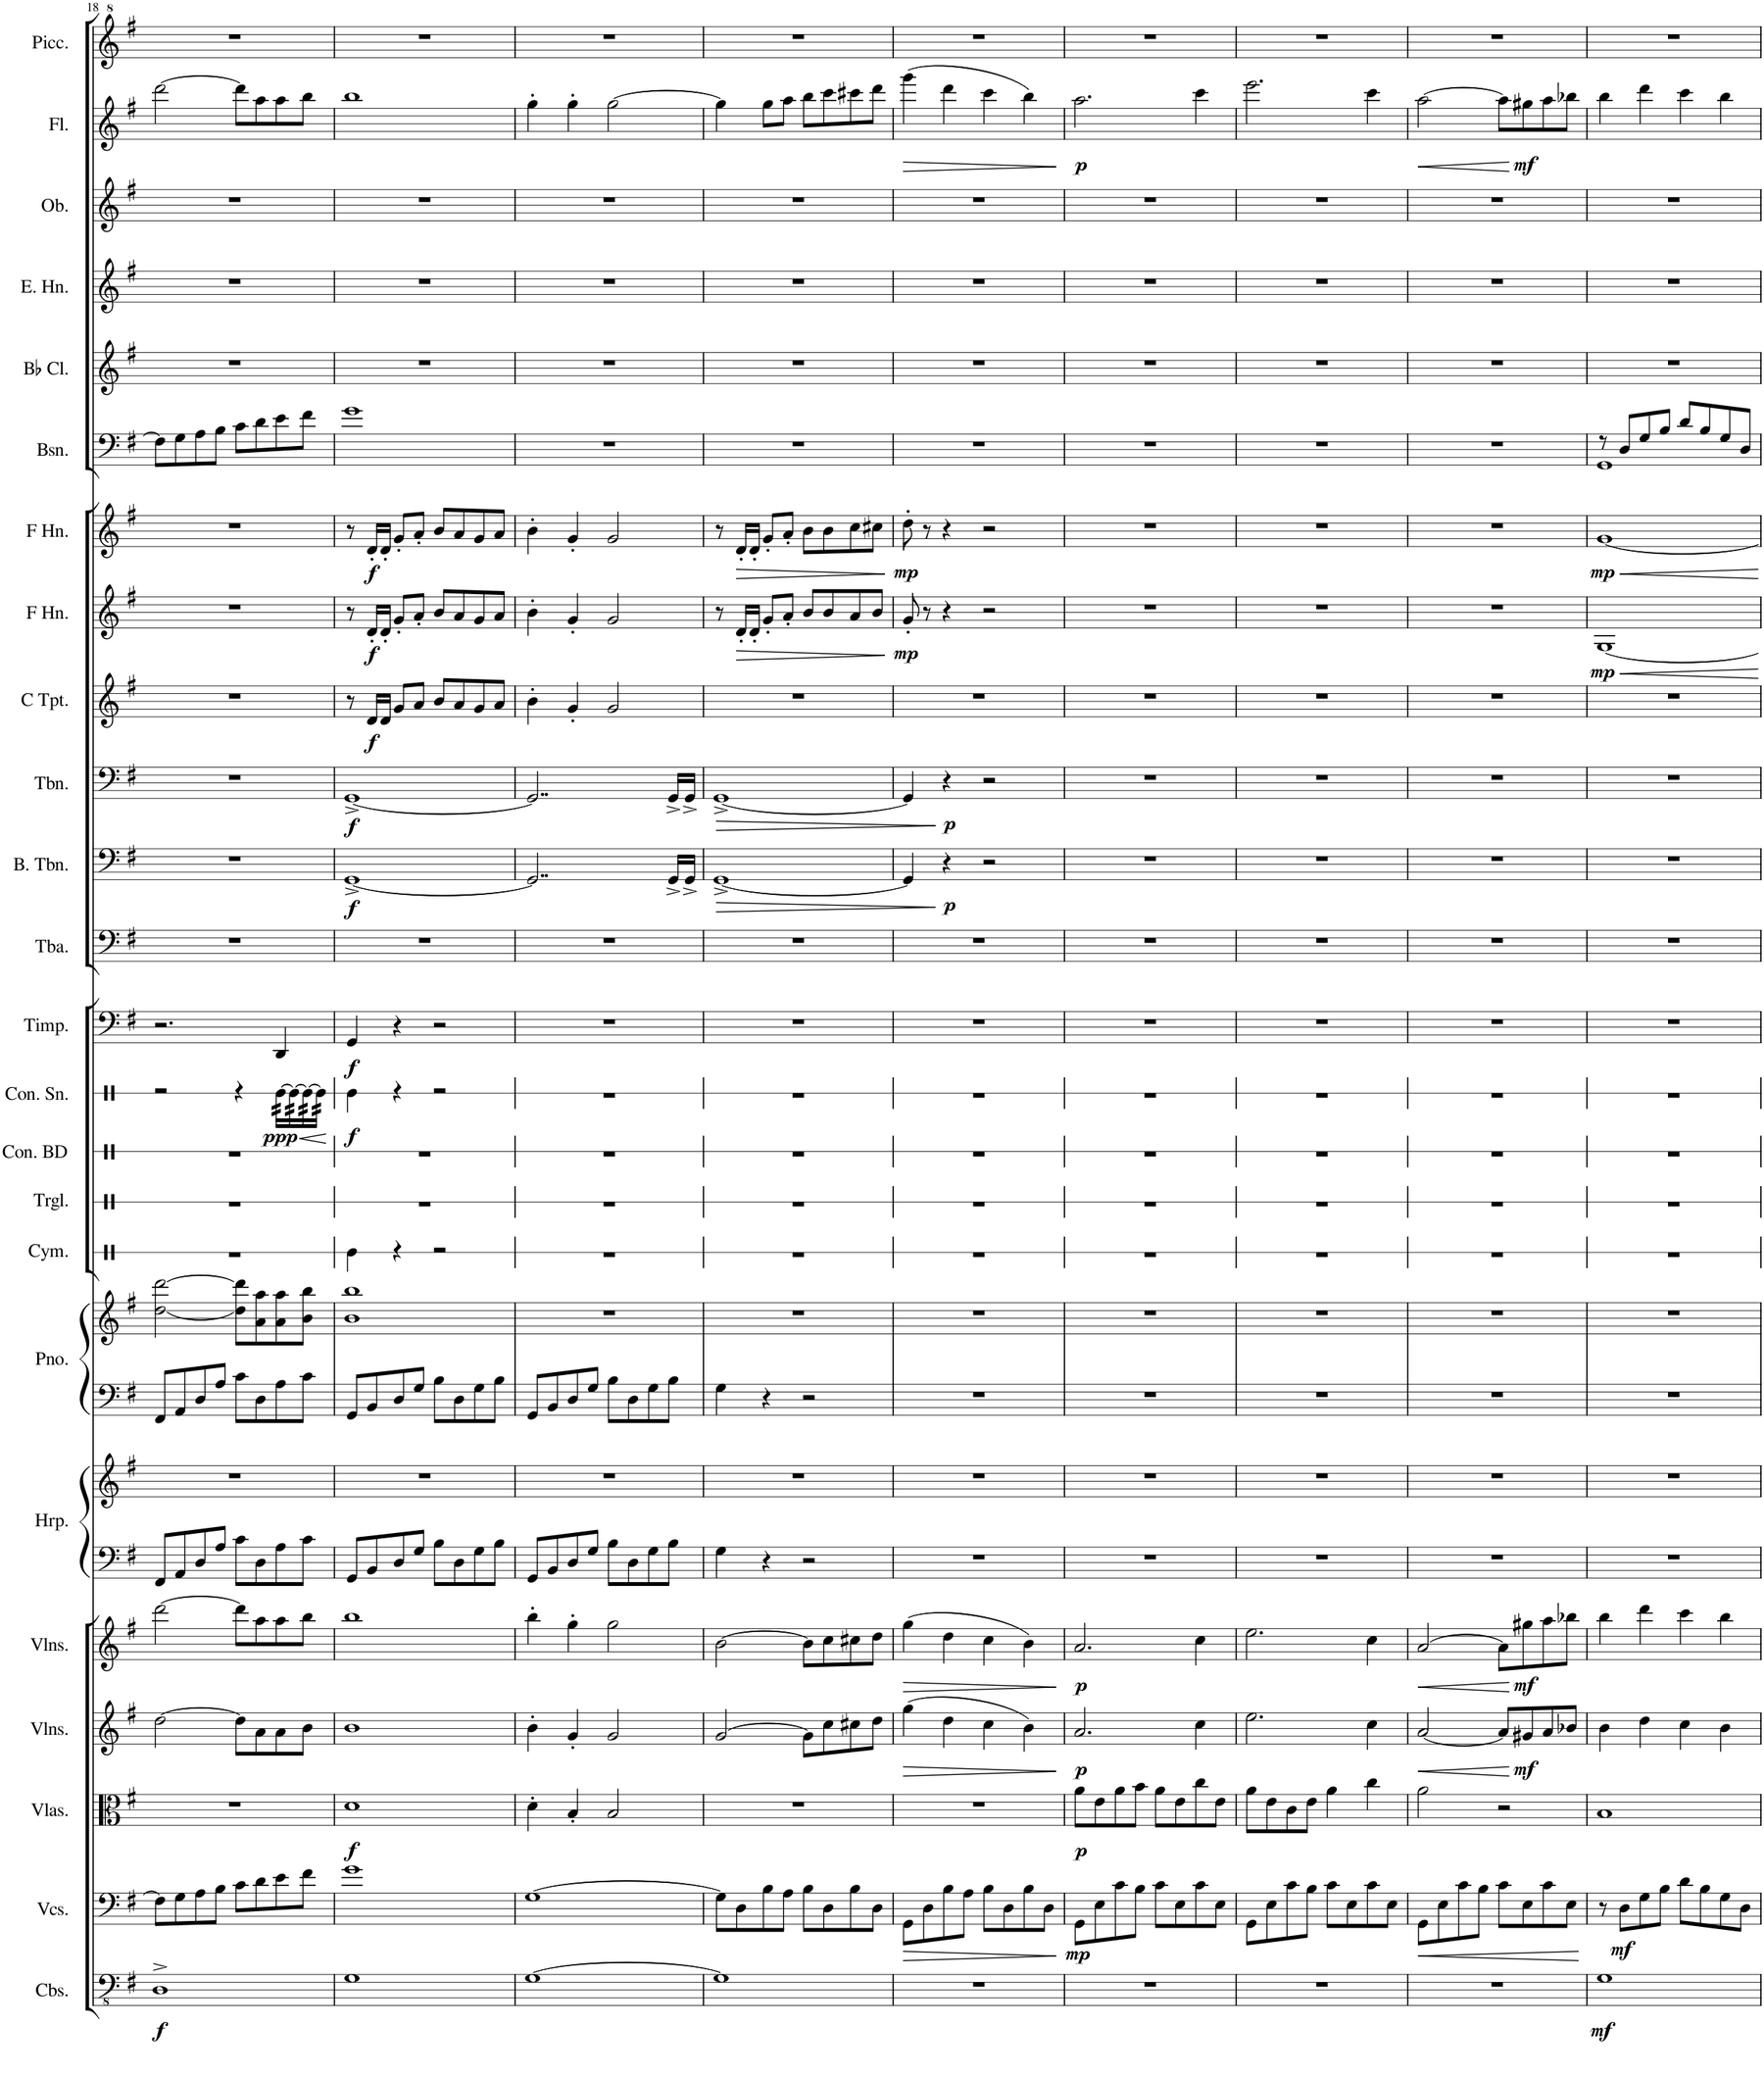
**kern	**dynam	**kern	**dynam	**kern	**dynam	**kern	**dynam	**kern	**dynam	**kern	**kern	**kern	**kern	**kern	**kern	**kern	**kern	**dynam	**kern	**dynam	**kern	**kern	**dynam	**kern	**dynam	**kern	**dynam	**kern	**dynam	**kern	**dynam	**kern	**kern	**kern	**kern	**kern	**dynam	**kern
*part24	*part24	*part23	*part23	*part22	*part22	*part21	*part21	*part20	*part20	*part19	*part19	*part18	*part18	*part17	*part16	*part15	*part14	*part14	*part13	*part13	*part12	*part11	*part11	*part10	*part10	*part9	*part9	*part8	*part8	*part7	*part7	*part6	*part5	*part4	*part3	*part2	*part2	*part1
*staff26	*staff26	*staff25	*staff25	*staff24	*staff24	*staff23	*staff23	*staff22	*staff22	*staff21	*staff20	*staff19	*staff18	*staff17	*staff16	*staff15	*staff14	*staff14	*staff13	*staff13	*staff12	*staff11	*staff11	*staff10	*staff10	*staff9	*staff9	*staff8	*staff8	*staff7	*staff7	*staff6	*staff5	*staff4	*staff3	*staff2	*staff2	*staff1
*I"Contrabasses	*	*I"Violoncellos	*	*I"Violas	*	*I"Violins	*	*I"Violins	*	*I"Harp	*	*I"Piano	*	*I"Cymbal	*I"Triangle	*I"Concert Bass Drum	*I"Concert Snare Drum	*	*I"Timpani	*	*I"Tuba	*I"Bass Trombone	*	*I"Trombone	*	*I"C Trumpet	*	*I"Horn in F	*	*I"Horn in F	*	*I"Bassoon	*I"Bb Clarinet	*I"English Horn	*I"Oboe	*I"Flute	*	*I"Piccolo
*I'Cbs.	*	*I'Vcs.	*	*I'Vlas.	*	*I'Vlns.	*	*I'Vlns.	*	*I'Hrp.	*	*I'Pno.	*	*I'Cym.	*I'Trgl.	*I'Con. BD	*I'Con. Sn.	*	*I'Timp.	*	*I'Tba.	*I'B. Tbn.	*	*I'Tbn.	*	*I'C Tpt.	*	*	*	*	*	*I'Bsn.	*I'Bb Cl.	*I'E. Hn.	*I'Ob.	*I'Fl.	*	*I'Picc.
!!LO:PB:g=z
*clefFv4	*	*clefF4	*	*clefC3	*	*clefG2	*	*clefG2	*	*clefF4	*clefG2	*clefF4	*clefG2	*clefX	*clefX	*clefX	*clefX	*	*clefF4	*	*clefF4	*clefF4	*	*clefF4	*	*clefG2	*	*clefG2	*	*clefG2	*	*clefF4	*clefG2	*clefG2	*clefG2	*clefG2	*	*clefG^2
*	*	*	*	*	*	*	*	*	*	*	*	*	*	*	*	*	*	*	*	*	*	*	*	*	*	*	*	*ITrd4c7	*	*ITrd4c7	*	*	*ITrd1c2	*	*	*	*	*ITrd-7c-12
*k[f#]	*	*k[f#]	*	*k[f#]	*	*k[f#]	*	*k[f#]	*	*k[f#]	*k[f#]	*k[f#]	*k[f#]	*k[]	*k[]	*k[]	*k[]	*	*k[f#]	*	*k[f#]	*k[f#]	*	*k[f#]	*	*k[f#]	*	*k[f#]	*	*k[f#]	*	*k[f#]	*k[f#]	*k[f#]	*k[f#]	*k[f#]	*	*k[f#]
*M4/4	*	*M4/4	*	*M4/4	*	*M4/4	*	*M4/4	*	*M4/4	*M4/4	*M4/4	*M4/4	*M4/4	*M4/4	*M4/4	*M4/4	*	*M4/4	*	*M4/4	*M4/4	*	*M4/4	*	*M4/4	*	*M4/4	*	*M4/4	*	*M4/4	*M4/4	*M4/4	*M4/4	*M4/4	*	*M4/4
=18	=18	=18	=18	=18	=18	=18	=18	=18	=18	=18	=18	=18	=18	=18	=18	=18	=18	=18	=18	=18	=18	=18	=18	=18	=18	=18	=18	=18	=18	=18	=18	=18	=18	=18	=18	=18	=18	=18
!	!LO:DY:b	!	!	!	!	!	!	!	!	!	!	!	!	!	!	!	!	!	!	!	!	!	!	!	!	!	!	!	!	!	!	!	!	!	!	!	!	!
1DD^	f	8F#\L]	.	1r	.	[2dd\	.	[2ddd\	.	8FF#/L	1r	8FF#/L	[2dd\ [2ddd\	1r	1r	1r	2r	.	2.r	.	1r	1r	.	1r	.	1r	.	1r	.	1r	.	8F#\L]	1r	1r	1r	[2ddd\	.	1r
.	.	8G\	.	.	.	.	.	.	.	8AA/	.	8AA/	.	.	.	.	.	.	.	.	.	.	.	.	.	.	.	.	.	.	.	8G\	.	.	.	.	.	.
.	.	8A\	.	.	.	.	.	.	.	8D/	.	8D/	.	.	.	.	.	.	.	.	.	.	.	.	.	.	.	.	.	.	.	8A\	.	.	.	.	.	.
.	.	8B\J	.	.	.	.	.	.	.	8A/J	.	8A/J	.	.	.	.	.	.	.	.	.	.	.	.	.	.	.	.	.	.	.	8B\J	.	.	.	.	.	.
.	.	8c\L	.	.	.	8dd\L]	.	8ddd\L]	.	8c\L	.	8c\L	8dd\] 8ddd\]L	.	.	.	4r	.	.	.	.	.	.	.	.	.	.	.	.	.	.	8c\L	.	.	.	8ddd\L]	.	.
.	.	8d\	.	.	.	8a\	.	8aa\	.	8D\	.	8D\	8a\ 8aa\	.	.	.	.	.	.	.	.	.	.	.	.	.	.	.	.	.	.	8d\	.	.	.	8aa\	.	.
!	!	!	!	!	!	!	!	!	!	!	!	!	!	!	!	!	!	!LO:HP:b	!	!	!	!	!	!	!	!	!	!	!	!	!	!	!	!	!	!	!	!
!	!	!	!	!	!	!	!	!	!	!	!	!	!	!	!	!	!	!LO:DY:n=1:b	!	!	!	!	!	!	!	!	!	!	!	!	!	!	!	!	!	!	!	!
*	*	*	*	*	*	*	*	*	*	*	*	*	*	*	*	*	*tremolo	*	*	*	*	*	*	*	*	*	*	*	*	*	*	*	*	*	*	*	*	*
.	.	8e\	.	.	.	8a\	.	8aa\	.	8A\	.	8A\	8a\ 8aa\	.	.	.	[64Re\LLLL	< ppp	4DD/	.	.	.	.	.	.	.	.	.	.	.	.	8e\	.	.	.	8aa\	.	.
.	.	.	.	.	.	.	.	.	.	.	.	.	.	.	.	.	64Re\	.	.	.	.	.	.	.	.	.	.	.	.	.	.	.	.	.	.	.	.	.
.	.	.	.	.	.	.	.	.	.	.	.	.	.	.	.	.	64Re\	.	.	.	.	.	.	.	.	.	.	.	.	.	.	.	.	.	.	.	.	.
.	.	.	.	.	.	.	.	.	.	.	.	.	.	.	.	.	64Re\	.	.	.	.	.	.	.	.	.	.	.	.	.	.	.	.	.	.	.	.	.
.	.	.	.	.	.	.	.	.	.	.	.	.	.	.	.	.	64Re\	.	.	.	.	.	.	.	.	.	.	.	.	.	.	.	.	.	.	.	.	.
.	.	.	.	.	.	.	.	.	.	.	.	.	.	.	.	.	64Re\	.	.	.	.	.	.	.	.	.	.	.	.	.	.	.	.	.	.	.	.	.
.	.	.	.	.	.	.	.	.	.	.	.	.	.	.	.	.	64Re\	.	.	.	.	.	.	.	.	.	.	.	.	.	.	.	.	.	.	.	.	.
.	.	.	.	.	.	.	.	.	.	.	.	.	.	.	.	.	64Re\	.	.	.	.	.	.	.	.	.	.	.	.	.	.	.	.	.	.	.	.	.
.	.	8f#\J	.	.	.	8b\J	.	8bb\J	.	8c\J	.	8c\J	8b\ 8bb\J	.	.	.	64Re\	.	.	.	.	.	.	.	.	.	.	.	.	.	.	8f#\J	.	.	.	8bb\J	.	.
.	.	.	.	.	.	.	.	.	.	.	.	.	.	.	.	.	64Re\	.	.	.	.	.	.	.	.	.	.	.	.	.	.	.	.	.	.	.	.	.
.	.	.	.	.	.	.	.	.	.	.	.	.	.	.	.	.	64Re\	.	.	.	.	.	.	.	.	.	.	.	.	.	.	.	.	.	.	.	.	.
.	.	.	.	.	.	.	.	.	.	.	.	.	.	.	.	.	64Re\	.	.	.	.	.	.	.	.	.	.	.	.	.	.	.	.	.	.	.	.	.
.	.	.	.	.	.	.	.	.	.	.	.	.	.	.	.	.	64Re\]	.	.	.	.	.	.	.	.	.	.	.	.	.	.	.	.	.	.	.	.	.
.	.	.	.	.	.	.	.	.	.	.	.	.	.	.	.	.	64Re\	.	.	.	.	.	.	.	.	.	.	.	.	.	.	.	.	.	.	.	.	.
.	.	.	.	.	.	.	.	.	.	.	.	.	.	.	.	.	64Re\	.	.	.	.	.	.	.	.	.	.	.	.	.	.	.	.	.	.	.	.	.
.	.	.	.	.	.	.	.	.	.	.	.	.	.	.	.	.	64Re\JJJJ	.	.	.	.	.	.	.	.	.	.	.	.	.	.	.	.	.	.	.	.	.
*	*	*	*	*	*	*	*	*	*	*	*	*	*	*	*	*	*Xtremolo	*	*	*	*	*	*	*	*	*	*	*	*	*	*	*	*	*	*	*	*	*
.	.	.	.	.	.	.	.	.	.	.	.	.	.	.	.	.	.	[	.	.	.	.	.	.	.	.	.	.	.	.	.	.	.	.	.	.	.	.
=19	=19	=19	=19	=19	=19	=19	=19	=19	=19	=19	=19	=19	=19	=19	=19	=19	=19	=19	=19	=19	=19	=19	=19	=19	=19	=19	=19	=19	=19	=19	=19	=19	=19	=19	=19	=19	=19	=19
!	!	!	!	!	!LO:DY:b	!	!	!	!	!	!	!	!	!	!	!	!	!LO:DY:b	!	!LO:DY:b	!	!	!LO:DY:b	!	!LO:DY:b	!	!	!	!	!	!	!	!	!	!	!	!	!
1GG	.	1g	.	1d	f	1b	.	1bb	.	8GG/L	1r	8GG/L	1b 1bb	4Re\	1r	1r	4Re\	f	4GG/	f	1r	[1GG^	f	[1GG^	f	8r	.	8r	.	8r	.	1g	1r	1r	1r	1bb	.	1r
!	!	!	!	!	!	!	!	!	!	!	!	!	!	!	!	!	!	!	!	!	!	!	!	!	!	!	!LO:DY:b	!	!LO:DY:b	!	!LO:DY:b	!	!	!	!	!	!	!
.	.	.	.	.	.	.	.	.	.	8BB/	.	8BB/	.	.	.	.	.	.	.	.	.	.	.	.	.	16d/LL	f	16d'/LL	f	16d'/LL	f	.	.	.	.	.	.	.
.	.	.	.	.	.	.	.	.	.	.	.	.	.	.	.	.	.	.	.	.	.	.	.	.	.	16d/JJ	.	16d'/JJ	.	16d'/JJ	.	.	.	.	.	.	.	.
.	.	.	.	.	.	.	.	.	.	8D/	.	8D/	.	4r	.	.	4r	.	4r	.	.	.	.	.	.	8g/L	.	8g'/L	.	8g'/L	.	.	.	.	.	.	.	.
.	.	.	.	.	.	.	.	.	.	8G/J	.	8G/J	.	.	.	.	.	.	.	.	.	.	.	.	.	8a/J	.	8a'/J	.	8a'/J	.	.	.	.	.	.	.	.
.	.	.	.	.	.	.	.	.	.	8B\L	.	8B\L	.	2r	.	.	2r	.	2r	.	.	.	.	.	.	8b/L	.	8b/L	.	8b/L	.	.	.	.	.	.	.	.
.	.	.	.	.	.	.	.	.	.	8D\	.	8D\	.	.	.	.	.	.	.	.	.	.	.	.	.	8a/	.	8a/	.	8a/	.	.	.	.	.	.	.	.
.	.	.	.	.	.	.	.	.	.	8G\	.	8G\	.	.	.	.	.	.	.	.	.	.	.	.	.	8g/	.	8g/	.	8g/	.	.	.	.	.	.	.	.
.	.	.	.	.	.	.	.	.	.	8B\J	.	8B\J	.	.	.	.	.	.	.	.	.	.	.	.	.	8a/J	.	8a/J	.	8a/J	.	.	.	.	.	.	.	.
=20	=20	=20	=20	=20	=20	=20	=20	=20	=20	=20	=20	=20	=20	=20	=20	=20	=20	=20	=20	=20	=20	=20	=20	=20	=20	=20	=20	=20	=20	=20	=20	=20	=20	=20	=20	=20	=20	=20
[1GG	.	[1G	.	4d'\	.	4b'\	.	4bb'\	.	8GG/L	1r	8GG/L	1r	1r	1r	1r	1r	.	1r	.	1r	2..GG/]	.	2..GG/]	.	4b'\	.	4b'\	.	4b'\	.	1r	1r	1r	1r	4gg'\	.	1r
.	.	.	.	.	.	.	.	.	.	8BB/	.	8BB/	.	.	.	.	.	.	.	.	.	.	.	.	.	.	.	.	.	.	.	.	.	.	.	.	.	.
.	.	.	.	4B'/	.	4g'/	.	4gg'\	.	8D/	.	8D/	.	.	.	.	.	.	.	.	.	.	.	.	.	4g'/	.	4g'/	.	4g'/	.	.	.	.	.	4gg'\	.	.
.	.	.	.	.	.	.	.	.	.	8G/J	.	8G/J	.	.	.	.	.	.	.	.	.	.	.	.	.	.	.	.	.	.	.	.	.	.	.	.	.	.
.	.	.	.	2B/	.	2g/	.	2gg\	.	8B\L	.	8B\L	.	.	.	.	.	.	.	.	.	.	.	.	.	2g/	.	2g/	.	2g/	.	.	.	.	.	[2gg\	.	.
.	.	.	.	.	.	.	.	.	.	8D\	.	8D\	.	.	.	.	.	.	.	.	.	.	.	.	.	.	.	.	.	.	.	.	.	.	.	.	.	.
.	.	.	.	.	.	.	.	.	.	8G\	.	8G\	.	.	.	.	.	.	.	.	.	.	.	.	.	.	.	.	.	.	.	.	.	.	.	.	.	.
.	.	.	.	.	.	.	.	.	.	8B\J	.	8B\J	.	.	.	.	.	.	.	.	.	16GG^/LL	.	16GG^/LL	.	.	.	.	.	.	.	.	.	.	.	.	.	.
.	.	.	.	.	.	.	.	.	.	.	.	.	.	.	.	.	.	.	.	.	.	16GG^/JJ	.	16GG^/JJ	.	.	.	.	.	.	.	.	.	.	.	.	.	.
=21	=21	=21	=21	=21	=21	=21	=21	=21	=21	=21	=21	=21	=21	=21	=21	=21	=21	=21	=21	=21	=21	=21	=21	=21	=21	=21	=21	=21	=21	=21	=21	=21	=21	=21	=21	=21	=21	=21
!	!	!	!	!	!	!	!	!	!	!	!	!	!	!	!	!	!	!	!	!	!	!	!LO:HP:b	!	!LO:HP:b	!	!	!	!	!	!	!	!	!	!	!	!	!
1GG]	.	8G\L]	.	1r	.	[2g/	.	[2b\	.	4G\	1r	4G\	1r	1r	1r	1r	1r	.	1r	.	1r	[1GG^	>	[1GG^	>	1r	.	8r	.	8r	.	1r	1r	1r	1r	4gg\]	.	1r
!	!	!	!	!	!	!	!	!	!	!	!	!	!	!	!	!	!	!	!	!	!	!	!	!	!	!	!	!	!LO:HP:b	!	!LO:HP:b	!	!	!	!	!	!	!
.	.	8D\	.	.	.	.	.	.	.	.	.	.	.	.	.	.	.	.	.	.	.	.	.	.	.	.	.	16d'/LL	>	16d'/LL	>	.	.	.	.	.	.	.
.	.	.	.	.	.	.	.	.	.	.	.	.	.	.	.	.	.	.	.	.	.	.	.	.	.	.	.	16d'/JJ	.	16d'/JJ	.	.	.	.	.	.	.	.
.	.	8B\	.	.	.	.	.	.	.	4r	.	4r	.	.	.	.	.	.	.	.	.	.	.	.	.	.	.	8g'/L	.	8g'/L	.	.	.	.	.	8gg\L	.	.
.	.	8A\J	.	.	.	.	.	.	.	.	.	.	.	.	.	.	.	.	.	.	.	.	.	.	.	.	.	8a'/J	.	8a'/J	.	.	.	.	.	8aa\J	.	.
.	.	8B\L	.	.	.	8g\L]	.	8b\L]	.	2r	.	2r	.	.	.	.	.	.	.	.	.	.	.	.	.	.	.	8b/L	.	8b\L	.	.	.	.	.	8bb\L	.	.
.	.	8D\	.	.	.	8cc\	.	8cc\	.	.	.	.	.	.	.	.	.	.	.	.	.	.	.	.	.	.	.	8b/	.	8b\	.	.	.	.	.	8ccc\	.	.
.	.	8B\	.	.	.	8cc#X\	.	8cc#X\	.	.	.	.	.	.	.	.	.	.	.	.	.	.	.	.	.	.	.	8a/	.	8cc\	.	.	.	.	.	8ccc#X\	.	.
.	.	8D\J	.	.	.	8dd\J	.	8dd\J	.	.	.	.	.	.	.	.	.	.	.	.	.	.	.	.	.	.	.	8b/J	.	8cc#X\J	.	.	.	.	.	8ddd\J	.	.
.	.	.	.	.	.	.	.	.	.	.	.	.	.	.	.	.	.	.	.	.	.	.	.	.	.	.	.	.	]	.	]	.	.	.	.	.	.	.
=22	=22	=22	=22	=22	=22	=22	=22	=22	=22	=22	=22	=22	=22	=22	=22	=22	=22	=22	=22	=22	=22	=22	=22	=22	=22	=22	=22	=22	=22	=22	=22	=22	=22	=22	=22	=22	=22	=22
!	!	!	!LO:HP:b	!	!	!	!LO:HP:b	!	!LO:HP:b	!	!	!	!	!	!	!	!	!	!	!	!	!	!	!	!	!	!	!	!LO:DY:b	!	!LO:DY:b	!	!	!	!	!	!LO:HP:b	!
1r	.	8GG\L	>	1r	.	(4gg\	>	(4gg\	>	1r	1r	1r	1r	1r	1r	1r	1r	.	1r	.	1r	4GG/]	.	4GG/]	.	1r	.	8g'/	mp	8dd'\	mp	1r	1r	1r	1r	(4ggg\	>	1r
.	.	8D\	.	.	.	.	.	.	.	.	.	.	.	.	.	.	.	.	.	.	.	.	.	.	.	.	.	8r	.	8r	.	.	.	.	.	.	.	.
!	!	!	!	!	!	!	!	!	!	!	!	!	!	!	!	!	!	!	!	!	!	!	!LO:DY:n=1:b	!	!LO:DY:n=1:b	!	!	!	!	!	!	!	!	!	!	!	!	!
.	.	8B\	.	.	.	4dd\	.	4dd\	.	.	.	.	.	.	.	.	.	.	.	.	.	4r	] p	4r	] p	.	.	4r	.	4r	.	.	.	.	.	4ddd\	.	.
.	.	8A\J	.	.	.	.	.	.	.	.	.	.	.	.	.	.	.	.	.	.	.	.	.	.	.	.	.	.	.	.	.	.	.	.	.	.	.	.
.	.	8B\L	.	.	.	4cc\	.	4cc\	.	.	.	.	.	.	.	.	.	.	.	.	.	2r	.	2r	.	.	.	2r	.	2r	.	.	.	.	.	4ccc\	.	.
.	.	8D\	.	.	.	.	.	.	.	.	.	.	.	.	.	.	.	.	.	.	.	.	.	.	.	.	.	.	.	.	.	.	.	.	.	.	.	.
.	.	8B\	.	.	.	4b\)	.	4b\)	.	.	.	.	.	.	.	.	.	.	.	.	.	.	.	.	.	.	.	.	.	.	.	.	.	.	.	4bb\)	.	.
.	.	8D\J	.	.	.	.	.	.	.	.	.	.	.	.	.	.	.	.	.	.	.	.	.	.	.	.	.	.	.	.	.	.	.	.	.	.	.	.
.	.	.	]	.	.	.	]	.	]	.	.	.	.	.	.	.	.	.	.	.	.	.	.	.	.	.	.	.	.	.	.	.	.	.	.	.	]	.
=23	=23	=23	=23	=23	=23	=23	=23	=23	=23	=23	=23	=23	=23	=23	=23	=23	=23	=23	=23	=23	=23	=23	=23	=23	=23	=23	=23	=23	=23	=23	=23	=23	=23	=23	=23	=23	=23	=23
!	!	!	!LO:DY:b	!	!LO:DY:b	!	!LO:DY:b	!	!LO:DY:b	!	!	!	!	!	!	!	!	!	!	!	!	!	!	!	!	!	!	!	!	!	!	!	!	!	!	!	!LO:DY:b	!
1r	.	8GG\L	mp	8a\L	p	2.a/	p	2.a/	p	1r	1r	1r	1r	1r	1r	1r	1r	.	1r	.	1r	1r	.	1r	.	1r	.	1r	.	1r	.	1r	1r	1r	1r	2.aa\	p	1r
.	.	8E\	.	8e\	.	.	.	.	.	.	.	.	.	.	.	.	.	.	.	.	.	.	.	.	.	.	.	.	.	.	.	.	.	.	.	.	.	.
.	.	8c\	.	8a\	.	.	.	.	.	.	.	.	.	.	.	.	.	.	.	.	.	.	.	.	.	.	.	.	.	.	.	.	.	.	.	.	.	.
.	.	8B\J	.	8b\J	.	.	.	.	.	.	.	.	.	.	.	.	.	.	.	.	.	.	.	.	.	.	.	.	.	.	.	.	.	.	.	.	.	.
.	.	8c\L	.	8a\L	.	.	.	.	.	.	.	.	.	.	.	.	.	.	.	.	.	.	.	.	.	.	.	.	.	.	.	.	.	.	.	.	.	.
.	.	8E\	.	8e\	.	.	.	.	.	.	.	.	.	.	.	.	.	.	.	.	.	.	.	.	.	.	.	.	.	.	.	.	.	.	.	.	.	.
.	.	8c\	.	8cc\	.	4cc\	.	4cc\	.	.	.	.	.	.	.	.	.	.	.	.	.	.	.	.	.	.	.	.	.	.	.	.	.	.	.	4ccc\	.	.
.	.	8E\J	.	8e\J	.	.	.	.	.	.	.	.	.	.	.	.	.	.	.	.	.	.	.	.	.	.	.	.	.	.	.	.	.	.	.	.	.	.
=24	=24	=24	=24	=24	=24	=24	=24	=24	=24	=24	=24	=24	=24	=24	=24	=24	=24	=24	=24	=24	=24	=24	=24	=24	=24	=24	=24	=24	=24	=24	=24	=24	=24	=24	=24	=24	=24	=24
1r	.	8GG\L	.	8a\L	.	2.ee\	.	2.ee\	.	1r	1r	1r	1r	1r	1r	1r	1r	.	1r	.	1r	1r	.	1r	.	1r	.	1r	.	1r	.	1r	1r	1r	1r	2.eee\	.	1r
.	.	8E\	.	8e\	.	.	.	.	.	.	.	.	.	.	.	.	.	.	.	.	.	.	.	.	.	.	.	.	.	.	.	.	.	.	.	.	.	.
.	.	8c\	.	8c\	.	.	.	.	.	.	.	.	.	.	.	.	.	.	.	.	.	.	.	.	.	.	.	.	.	.	.	.	.	.	.	.	.	.
.	.	8B\J	.	8e\J	.	.	.	.	.	.	.	.	.	.	.	.	.	.	.	.	.	.	.	.	.	.	.	.	.	.	.	.	.	.	.	.	.	.
.	.	8c\L	.	4a\	.	.	.	.	.	.	.	.	.	.	.	.	.	.	.	.	.	.	.	.	.	.	.	.	.	.	.	.	.	.	.	.	.	.
.	.	8E\	.	.	.	.	.	.	.	.	.	.	.	.	.	.	.	.	.	.	.	.	.	.	.	.	.	.	.	.	.	.	.	.	.	.	.	.
.	.	8c\	.	4cc\	.	4cc\	.	4cc\	.	.	.	.	.	.	.	.	.	.	.	.	.	.	.	.	.	.	.	.	.	.	.	.	.	.	.	4ccc\	.	.
.	.	8E\J	.	.	.	.	.	.	.	.	.	.	.	.	.	.	.	.	.	.	.	.	.	.	.	.	.	.	.	.	.	.	.	.	.	.	.	.
=25	=25	=25	=25	=25	=25	=25	=25	=25	=25	=25	=25	=25	=25	=25	=25	=25	=25	=25	=25	=25	=25	=25	=25	=25	=25	=25	=25	=25	=25	=25	=25	=25	=25	=25	=25	=25	=25	=25
!	!	!	!LO:HP:b	!	!	!	!LO:HP:b	!	!LO:HP:b	!	!	!	!	!	!	!	!	!	!	!	!	!	!	!	!	!	!	!	!	!	!	!	!	!	!	!	!LO:HP:b	!
1r	.	8GG\L	<	2a\	.	[2a/	<	[2a/	<	1r	1r	1r	1r	1r	1r	1r	1r	.	1r	.	1r	1r	.	1r	.	1r	.	1r	.	1r	.	1r	1r	1r	1r	[2aa\	<	1r
.	.	8E\	.	.	.	.	.	.	.	.	.	.	.	.	.	.	.	.	.	.	.	.	.	.	.	.	.	.	.	.	.	.	.	.	.	.	.	.
.	.	8c\	.	.	.	.	.	.	.	.	.	.	.	.	.	.	.	.	.	.	.	.	.	.	.	.	.	.	.	.	.	.	.	.	.	.	.	.
.	.	8B\J	.	.	.	.	.	.	.	.	.	.	.	.	.	.	.	.	.	.	.	.	.	.	.	.	.	.	.	.	.	.	.	.	.	.	.	.
.	.	8c\L	.	2r	.	8a/L]	.	8a\L]	.	.	.	.	.	.	.	.	.	.	.	.	.	.	.	.	.	.	.	.	.	.	.	.	.	.	.	8aa\L]	.	.
!	!	!	!	!	!	!	!LO:DY:n=1:b	!	!LO:DY:n=1:b	!	!	!	!	!	!	!	!	!	!	!	!	!	!	!	!	!	!	!	!	!	!	!	!	!	!	!	!LO:DY:n=1:b	!
.	.	8E\	.	.	.	8g#X/	[ mf	8gg#X\	[ mf	.	.	.	.	.	.	.	.	.	.	.	.	.	.	.	.	.	.	.	.	.	.	.	.	.	.	8gg#X\	[ mf	.
.	.	8c\	.	.	.	8a/	.	8aa\	.	.	.	.	.	.	.	.	.	.	.	.	.	.	.	.	.	.	.	.	.	.	.	.	.	.	.	8aa\	.	.
.	.	8E\J	.	.	.	8b-X/J	.	8bb-X\J	.	.	.	.	.	.	.	.	.	.	.	.	.	.	.	.	.	.	.	.	.	.	.	.	.	.	.	8bb-X\J	.	.
.	.	.	[	.	.	.	.	.	.	.	.	.	.	.	.	.	.	.	.	.	.	.	.	.	.	.	.	.	.	.	.	.	.	.	.	.	.	.
=26	=26	=26	=26	=26	=26	=26	=26	=26	=26	=26	=26	=26	=26	=26	=26	=26	=26	=26	=26	=26	=26	=26	=26	=26	=26	=26	=26	=26	=26	=26	=26	=26	=26	=26	=26	=26	=26	=26
*	*	*	*	*	*	*	*	*	*	*	*	*	*	*	*	*	*	*	*	*	*	*	*	*	*	*	*	*	*	*	*	*^	*	*	*	*	*	*
!	!LO:DY:b	!	!	!	!	!	!	!	!	!	!	!	!	!	!	!	!	!	!	!	!	!	!	!	!	!	!	!	!LO:DY:b	!	!LO:DY:b	!	!	!	!	!	!	!	!
1GG	mf	8r	.	1B	.	4b\	.	4bb\	.	1r	1r	1r	1r	1r	1r	1r	1r	.	1r	.	1r	1r	.	1r	.	1r	.	[1G	mp	[1g	mp	8r	1GG	1r	1r	1r	4bb\	.	1r
!	!	!	!LO:DY:b	!	!	!	!	!	!	!	!	!	!	!	!	!	!	!	!	!	!	!	!	!	!	!	!	!	!	!	!	!	!	!	!	!	!	!	!
.	.	8D\L	mf	.	.	.	.	.	.	.	.	.	.	.	.	.	.	.	.	.	.	.	.	.	.	.	.	.	.	.	.	8D/L	.	.	.	.	.	.	.
.	.	8G\	.	.	.	4dd\	.	4ddd\	.	.	.	.	.	.	.	.	.	.	.	.	.	.	.	.	.	.	.	.	.	.	.	8G/	.	.	.	.	4ddd\	.	.
.	.	8B\J	.	.	.	.	.	.	.	.	.	.	.	.	.	.	.	.	.	.	.	.	.	.	.	.	.	.	.	.	.	8B/J	.	.	.	.	.	.	.
.	.	8d\L	.	.	.	4cc\	.	4ccc\	.	.	.	.	.	.	.	.	.	.	.	.	.	.	.	.	.	.	.	.	.	.	.	8d/L	.	.	.	.	4ccc\	.	.
.	.	8B\	.	.	.	.	.	.	.	.	.	.	.	.	.	.	.	.	.	.	.	.	.	.	.	.	.	.	.	.	.	8B/	.	.	.	.	.	.	.
.	.	8G\	.	.	.	4b\	.	4bb\	.	.	.	.	.	.	.	.	.	.	.	.	.	.	.	.	.	.	.	.	.	.	.	8G/	.	.	.	.	4bb\	.	.
.	.	8D\J	.	.	.	.	.	.	.	.	.	.	.	.	.	.	.	.	.	.	.	.	.	.	.	.	.	.	.	.	.	8D/J	.	.	.	.	.	.	.
*	*	*	*	*	*	*	*	*	*	*	*	*	*	*	*	*	*	*	*	*	*	*	*	*	*	*	*	*	*	*	*	*v	*v	*	*	*	*	*	*
=	=	=	=	=	=	=	=	=	=	=	=	=	=	=	=	=	=	=	=	=	=	=	=	=	=	=	=	=	=	=	=	=	=	=	=	=	=	=
*-	*-	*-	*-	*-	*-	*-	*-	*-	*-	*-	*-	*-	*-	*-	*-	*-	*-	*-	*-	*-	*-	*-	*-	*-	*-	*-	*-	*-	*-	*-	*-	*-	*-	*-	*-	*-	*-	*-
